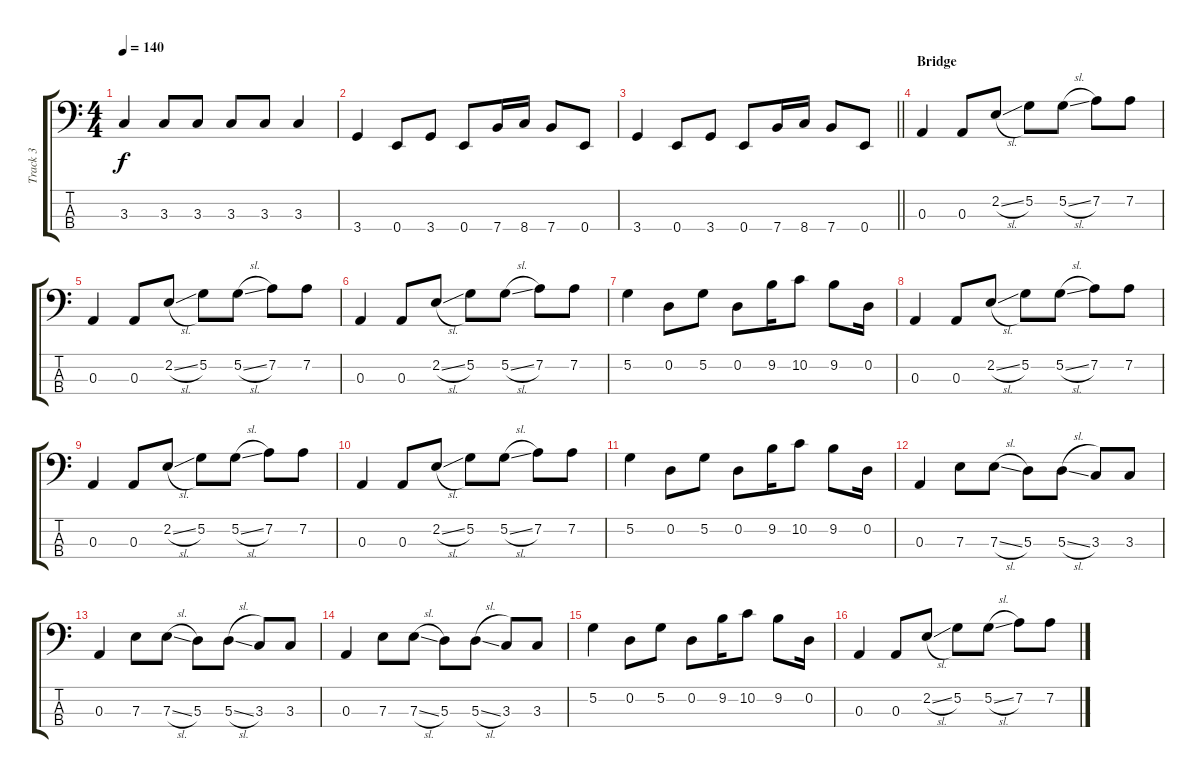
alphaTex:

\track ("Track 3" "Track 3") {instrument electricbassfinger}
\staff {score tabs}
\tuning (G2 D2 A1 E1) {hide}
\ts (4 4)
\tempo 140
\clef f4
\ks c
3.3.4{dy f} 3.3.8 3.3.8 3.3.8 3.3.8 3.3.4 |
3.4.4 0.4.8 3.4.8 0.4.8 7.4.16 8.4.16 7.4.8 0.4.8 |
\barLineRight lightlight
3.4.4 0.4.8 3.4.8 0.4.8 7.4.16 8.4.16 7.4.8 0.4.8 |
\section ("" "Bridge")
0.3.4 0.3.8 2.2{sl}.8 5.2.8 5.2{sl}.8 7.2.8 7.2.8 |
0.3.4 0.3.8 2.2{sl}.8 5.2.8 5.2{sl}.8 7.2.8 7.2.8 |
0.3.4 0.3.8 2.2{sl}.8 5.2.8 5.2{sl}.8 7.2.8 7.2.8 |
5.2.4 0.2.8 5.2.8 0.2.8 9.2.16 10.2.8 9.2.8 0.2.16 |
0.3.4 0.3.8 2.2{sl}.8 5.2.8 5.2{sl}.8 7.2.8 7.2.8 |
0.3.4 0.3.8 2.2{sl}.8 5.2.8 5.2{sl}.8 7.2.8 7.2.8 |
0.3.4 0.3.8 2.2{sl}.8 5.2.8 5.2{sl}.8 7.2.8 7.2.8 |
5.2.4 0.2.8 5.2.8 0.2.8 9.2.16 10.2.8 9.2.8 0.2.16 |
0.3.4 7.3.8 7.3{sl}.8 5.3.8 5.3{sl}.8 3.3.8 3.3.8 |
0.3.4 7.3.8 7.3{sl}.8 5.3.8 5.3{sl}.8 3.3.8 3.3.8 |
0.3.4 7.3.8 7.3{sl}.8 5.3.8 5.3{sl}.8 3.3.8 3.3.8 |
5.2.4 0.2.8 5.2.8 0.2.8 9.2.16 10.2.8 9.2.8 0.2.16 |
0.3.4 0.3.8 2.2{sl}.8 5.2.8 5.2{sl}.8 7.2.8 7.2.8
